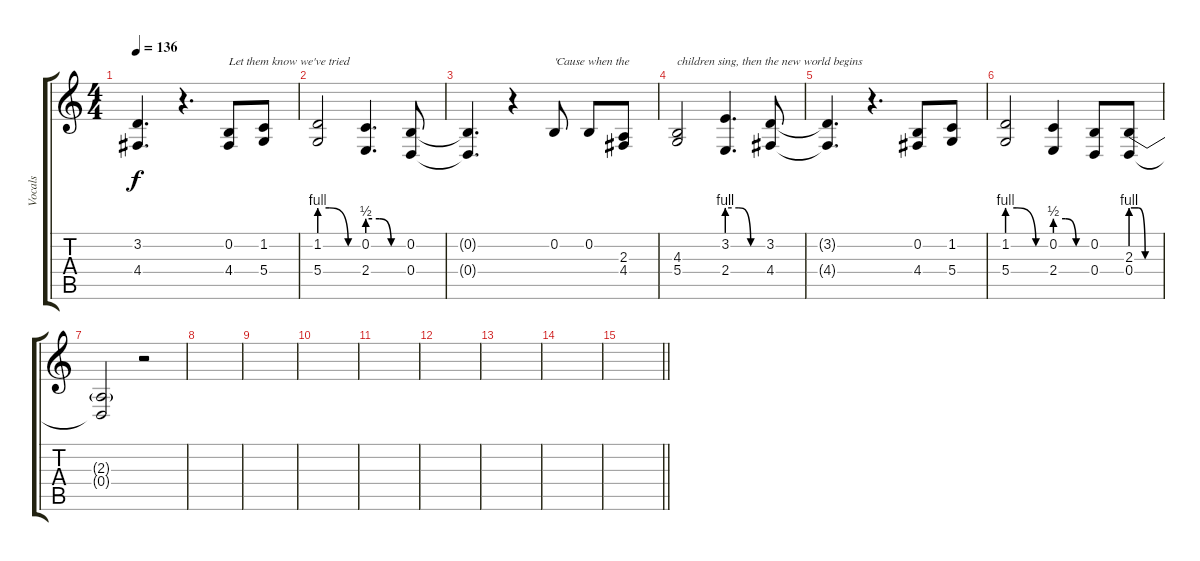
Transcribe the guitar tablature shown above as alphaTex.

\track ("Vocals" "Vocals") {instrument ocarina}
\staff {score tabs}
\tuning (E4 B3 G3 D3 A2 E2) {hide}
\ts (4 4)
\tempo 136
\clef g2
\ks c
(3.2{t} 4.4{t}).4{d dy f} r.4{d} (0.2 4.4).8{txt "Let them know we've tried"} (1.2 5.4).8 |
(1.2{be (custom 0 4 15 4 45 0 60 0)} 5.4).2 (0.2{be (custom 0 2 20 2 40 0 60 0)} 2.4).4{d} (0.2 0.4).8 |
(0.2{t} 0.4{t}).4{d} r.4 0.2.8{txt "'Cause when the"} 0.2.8 (2.3 4.4).8 |
(4.3 5.4).2{txt "children sing, then the new world begins"} (3.2{be (custom 0 4 20 4 40 0 60 0)} 2.4).4{d} (3.2 4.4).8 |
(3.2{t} 4.4{t}).4{d} r.4{d} (0.2 4.4).8 (1.2 5.4).8 |
(1.2{be (custom 0 4 15 4 45 0 60 0)} 5.4).2 (0.2{be (custom 0 2 20 2 40 0 60 0)} 2.4).4 (0.2 0.4).8 (2.3{be (custom 0 4 15 4 30 0 60 0)} 0.4).8 |
(2.3{t} 0.4{t}).2 r.2 |
|
|
|
|
|
|
|
\barLineRight lightlight
